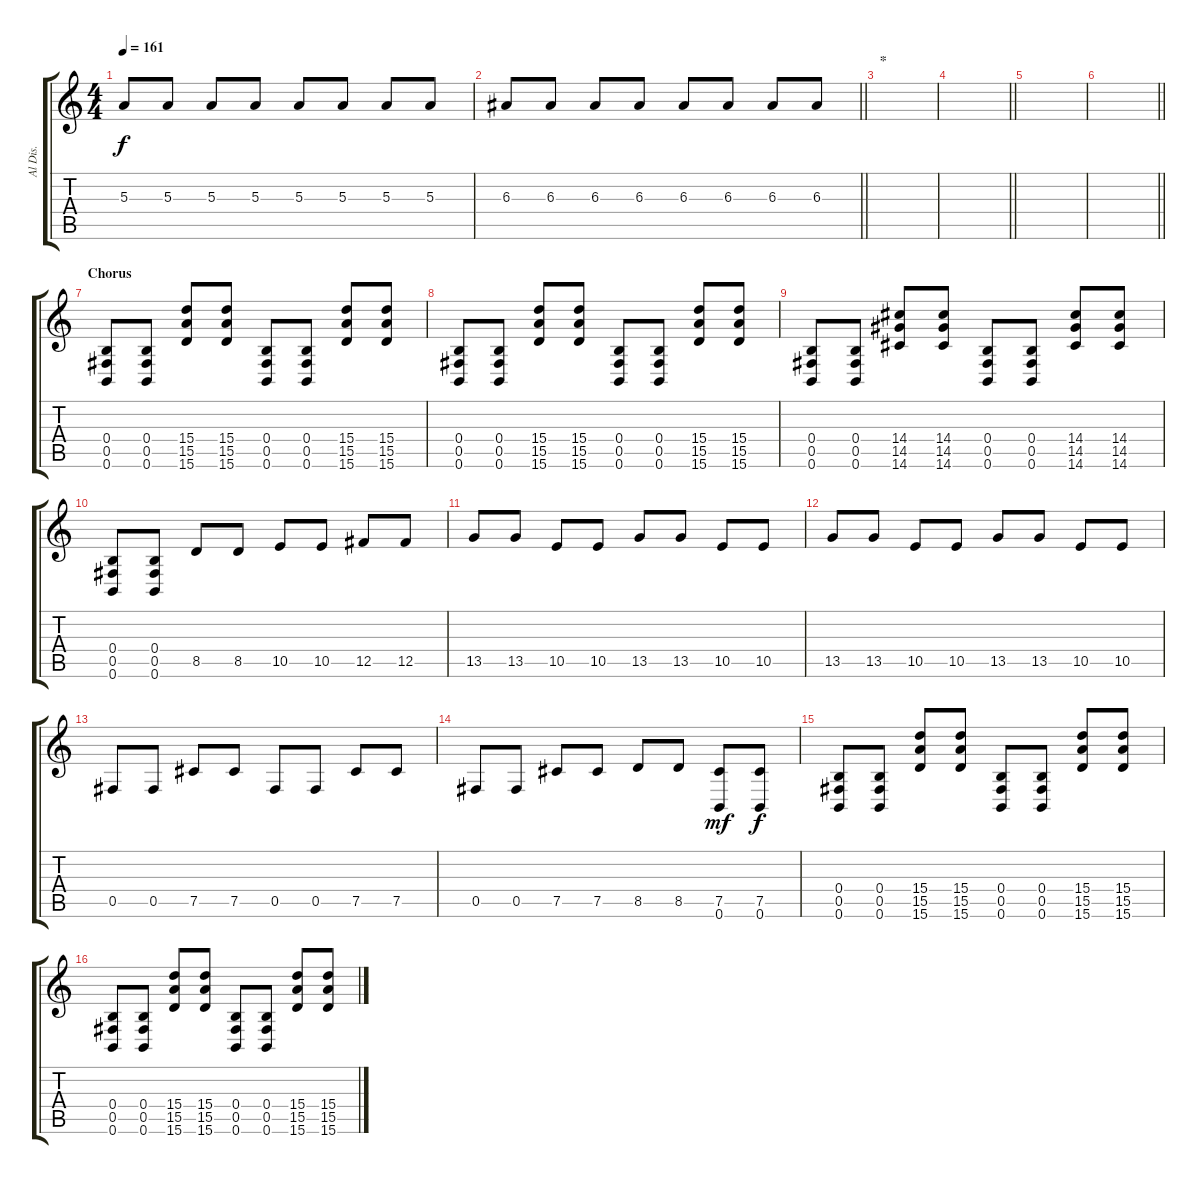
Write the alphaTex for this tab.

\track ("Al Dis." "Al Dis.") {instrument distortionguitar}
\staff {score tabs}
\tuning (Db4 Ab3 E3 B2 Gb2 B1) {hide}
\ts (4 4)
\tempo 161
\clef g2
\ks c
5.3.8{dy f} 5.3.8 5.3.8 5.3.8 5.3.8 5.3.8 5.3.8 5.3.8 |
\barLineRight lightlight
6.3.8 6.3.8 6.3.8 6.3.8 6.3.8 6.3.8 6.3.8 6.3.8 |
\section ("" "*")
|
\barLineRight lightlight
|
|
\barLineRight lightlight
|
\section ("" "Chorus")
(0.4 0.5 0.6).8 (0.4 0.5 0.6).8 (15.4 15.5 15.6).8 (15.4 15.5 15.6).8 (0.4 0.5 0.6).8 (0.4 0.5 0.6).8 (15.4 15.5 15.6).8 (15.4 15.5 15.6).8 |
(0.4 0.5 0.6).8 (0.4 0.5 0.6).8 (15.4 15.5 15.6).8 (15.4 15.5 15.6).8 (0.4 0.5 0.6).8 (0.4 0.5 0.6).8 (15.4 15.5 15.6).8 (15.4 15.5 15.6).8 |
(0.4 0.5 0.6).8 (0.4 0.5 0.6).8 (14.4 14.5 14.6).8 (14.4 14.5 14.6).8 (0.4 0.5 0.6).8 (0.4 0.5 0.6).8 (14.4 14.5 14.6).8 (14.4 14.5 14.6).8 |
(0.4 0.5 0.6).8 (0.4 0.5 0.6).8 8.5.8 8.5.8 10.5.8 10.5.8 12.5.8 12.5.8 |
13.5.8 13.5.8 10.5.8 10.5.8 13.5.8 13.5.8 10.5.8 10.5.8 |
13.5.8 13.5.8 10.5.8 10.5.8 13.5.8 13.5.8 10.5.8 10.5.8 |
0.5.8 0.5.8 7.5.8 7.5.8 0.5.8 0.5.8 7.5.8 7.5.8 |
0.5.8 0.5.8 7.5.8 7.5.8 8.5.8 8.5.8 (7.5 0.6).8{dy mf} (7.5 0.6).8{dy f} |
(0.4 0.5 0.6).8 (0.4 0.5 0.6).8 (15.4 15.5 15.6).8 (15.4 15.5 15.6).8 (0.4 0.5 0.6).8 (0.4 0.5 0.6).8 (15.4 15.5 15.6).8 (15.4 15.5 15.6).8 |
(0.4 0.5 0.6).8 (0.4 0.5 0.6).8 (15.4 15.5 15.6).8 (15.4 15.5 15.6).8 (0.4 0.5 0.6).8 (0.4 0.5 0.6).8 (15.4 15.5 15.6).8 (15.4 15.5 15.6).8
